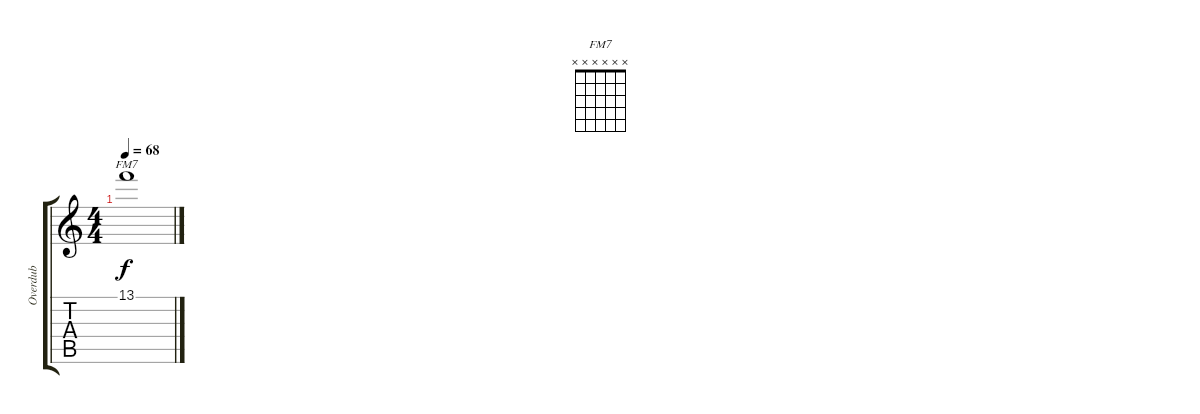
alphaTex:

\track ("Overdub" "Overdub") {instrument electricbasspick}
\staff {score tabs}
\tuning (E4 B3 G3 D3 A2 E2) {hide}
\chord ("FM7" x x x x x x) {firstfret 0}
\ts (4 4)
\tempo 68
\clef g2
\ks c
13.1.1{ch "FM7" dy f}
